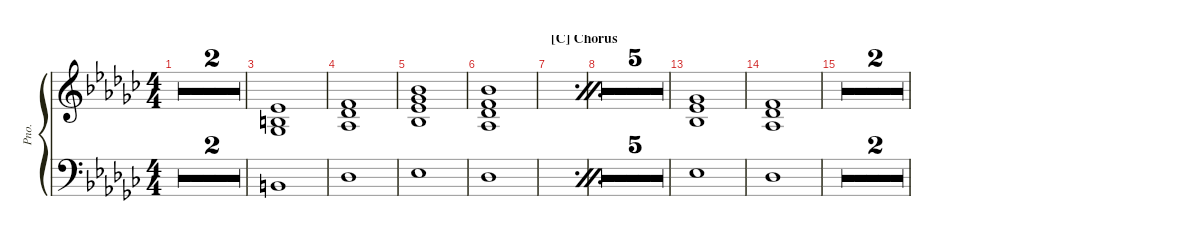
\defaultSystemsLayout 4
\hideDynamics
\bracketExtendMode groupsimilarinstruments
\otherSystemsTrackNameOrientation horizontal
\track ("Electric Piano" "Pno.") {multiBarRest instrument electricgrandpiano}
\staff {score}
\tuning (E4 B3 G3 D3 A2 E2)
\ts (4 4)
\tempo 139
\clef g2
\simile firstofdouble
\ks gb
|
\simile secondofdouble
|
(4.2{acc b} 4.3{acc forcenatural} 4.4{acc b}).1{beam Up} |
(6.2{acc forcenatural} 6.3{acc b} 6.4{acc b}).1{beam Up} |
(7.2{acc b} 8.4{acc b} 8.3{acc b} 6.1{acc b}).1{beam Up} |
(6.2{acc forcenatural} 6.3{acc b} 6.4{acc b} 6.1{acc b}).1{beam Up} |
\section ("C" "Chorus")
\simile firstofdouble
|
\simile secondofdouble
|
\simile firstofdouble
|
\simile secondofdouble
|
\simile firstofdouble
|
\simile secondofdouble
|
\simile none
(7.2{acc b} 8.3{acc b} 8.4{acc b}).1{beam Up} |
(10.3{acc forcenatural} 11.4{acc b} 11.5{acc b}).1{beam Up} |
\simile firstofdouble
|
\simile secondofdouble
\staff {score}
\tuning (E4 B3 G3 D3 A2 E2)
\clef f4
\ottava regular
\simile firstofdouble
\ks gb
|
\simile secondofdouble
|
\simile none
2.5{acc forcenatural}.1{beam Up} |
4.5{acc b}.1{beam Down} |
6.5{acc b}.1{beam Down} |
4.5{acc b}.1{beam Down} |
\simile firstofdouble
|
\simile secondofdouble
|
\simile firstofdouble
|
\simile secondofdouble
|
\simile firstofdouble
|
\simile secondofdouble
|
\simile none
6.5{acc b}.1{beam Down} |
4.5{acc b}.1{beam Down} |
\simile firstofdouble
|
\simile secondofdouble
